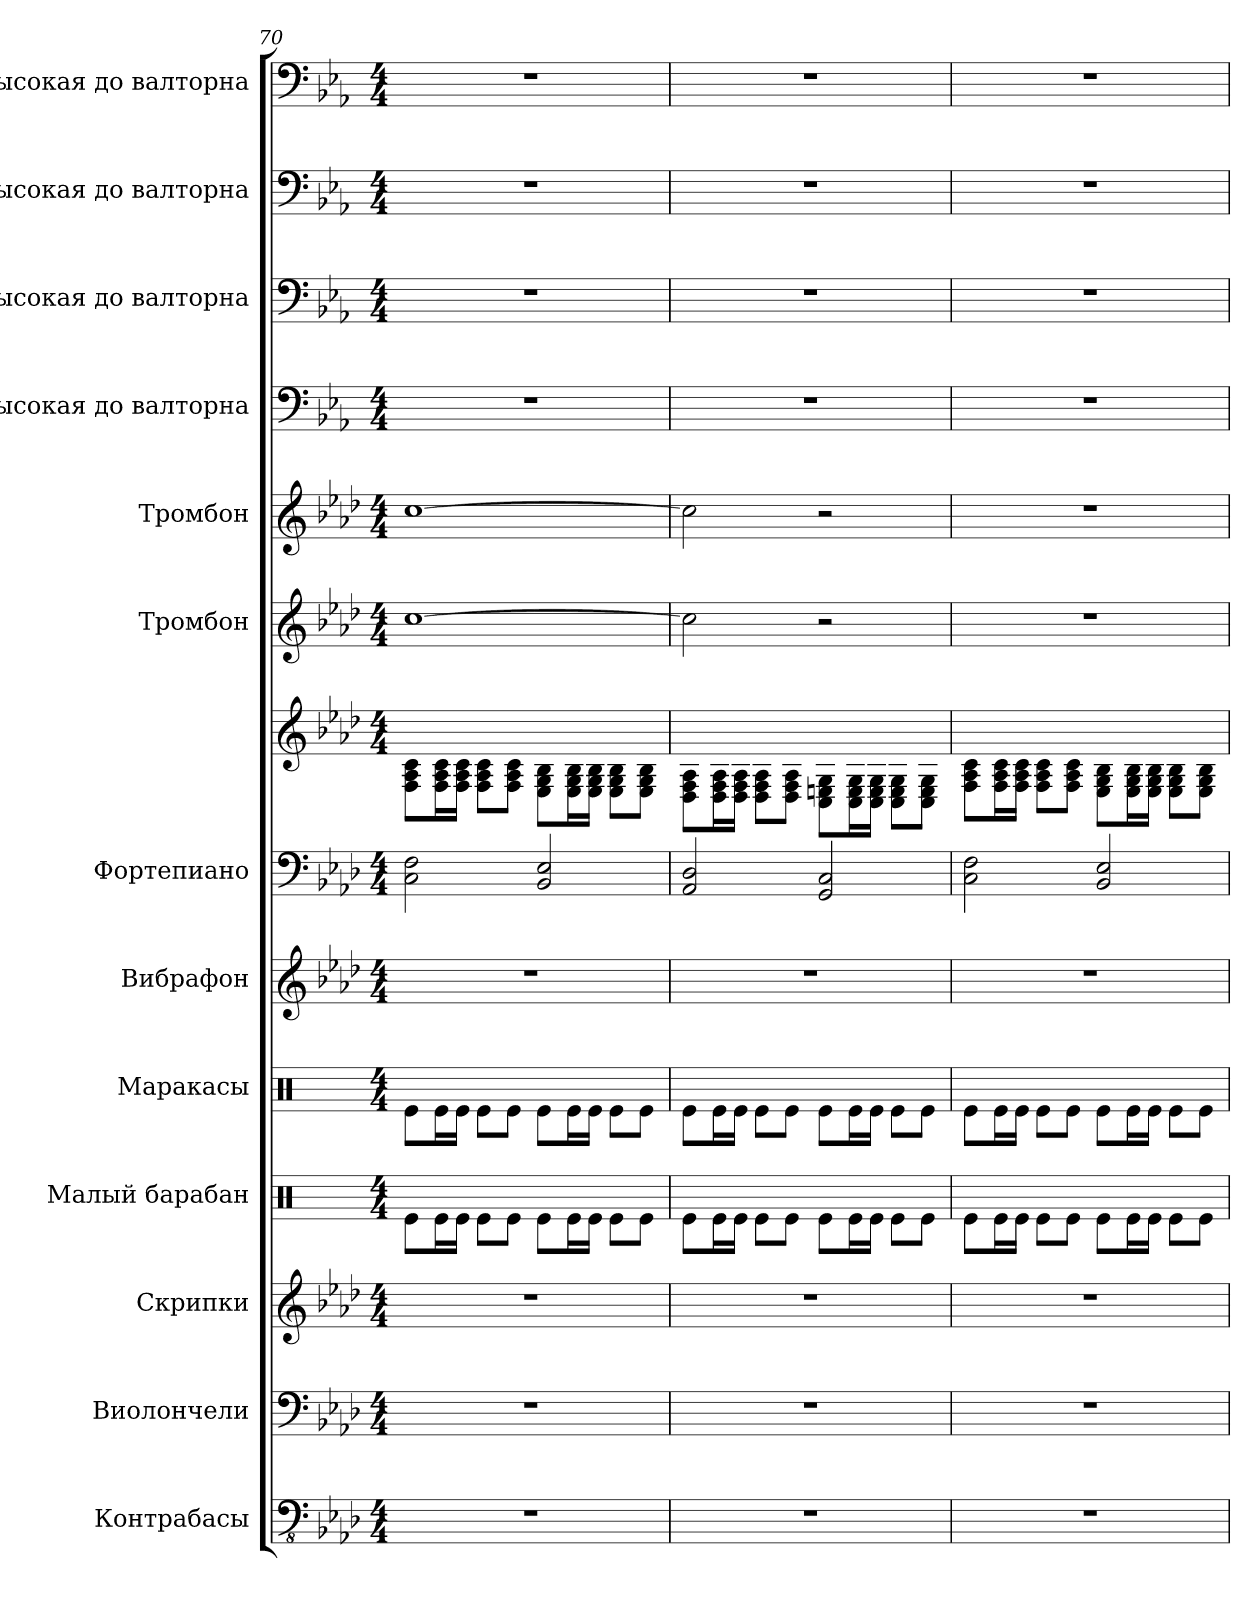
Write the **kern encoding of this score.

**kern	**kern	**kern	**kern	**kern	**kern	**kern	**kern	**kern	**kern	**kern	**kern	**kern	**kern
*part13	*part12	*part11	*part10	*part9	*part8	*part7	*part7	*part6	*part5	*part4	*part3	*part2	*part1
*staff14	*staff13	*staff12	*staff11	*staff10	*staff9	*staff8	*staff7	*staff6	*staff5	*staff4	*staff3	*staff2	*staff1
*I"Контрабасы	*I"Виолончели	*I"Скрипки	*I"Малый барабан	*I"Маракасы	*I"Вибрафон	*I"Фортепиано	*	*I"Тромбон	*I"Тромбон	*I"Высокая до валторна	*I"Высокая до валторна	*I"Высокая до валторна	*I"Высокая до валторна
*clefFv4	*clefF4	*clefG2	*clefX	*clefX	*clefG2	*clefF4	*clefG2	*clefG2	*clefG2	*clefF4	*clefF4	*clefF4	*clefF4
*	*	*	*	*	*	*	*	*	*	*ITrd4c7	*ITrd4c7	*ITrd4c7	*ITrd4c7
*k[b-e-a-d-]	*k[b-e-a-d-]	*k[b-e-a-d-]	*k[]	*k[]	*k[b-e-a-d-]	*k[b-e-a-d-]	*k[b-e-a-d-]	*k[b-e-a-d-]	*k[b-e-a-d-]	*k[b-e-a-d-]	*k[b-e-a-d-]	*k[b-e-a-d-]	*k[b-e-a-d-]
*M4/4	*M4/4	*M4/4	*M4/4	*M4/4	*M4/4	*M4/4	*M4/4	*M4/4	*M4/4	*M4/4	*M4/4	*M4/4	*M4/4
=70	=70	=70	=70	=70	=70	=70	=70	=70	=70	=70	=70	=70	=70
1r	1r	1r	8Re\L	8Re\L	1r	2C\ 2F\	8F\ 8A-\ 8c\L	[1cc	[1cc	1r	1r	1r	1r
.	.	.	16Re\L	16Re\L	.	.	16F\ 16A-\ 16c\L	.	.	.	.	.	.
.	.	.	16Re\JJ	16Re\JJ	.	.	16F\ 16A-\ 16c\JJ	.	.	.	.	.	.
.	.	.	8Re\L	8Re\L	.	.	8F\ 8A-\ 8c\L	.	.	.	.	.	.
.	.	.	8Re\J	8Re\J	.	.	8F\ 8A-\ 8c\J	.	.	.	.	.	.
.	.	.	8Re\L	8Re\L	.	2BB-/ 2E-/	8E-\ 8G\ 8B-\L	.	.	.	.	.	.
.	.	.	16Re\L	16Re\L	.	.	16E-\ 16G\ 16B-\L	.	.	.	.	.	.
.	.	.	16Re\JJ	16Re\JJ	.	.	16E-\ 16G\ 16B-\JJ	.	.	.	.	.	.
.	.	.	8Re\L	8Re\L	.	.	8E-\ 8G\ 8B-\L	.	.	.	.	.	.
.	.	.	8Re\J	8Re\J	.	.	8E-\ 8G\ 8B-\J	.	.	.	.	.	.
!!LO:PB:g=z
=71	=71	=71	=71	=71	=71	=71	=71	=71	=71	=71	=71	=71	=71
1r	1r	1r	8Re\L	8Re\L	1r	2AA-/ 2D-/	8D-\ 8F\ 8A-\L	2cc\]	2cc\]	1r	1r	1r	1r
.	.	.	16Re\L	16Re\L	.	.	16D-\ 16F\ 16A-\L	.	.	.	.	.	.
.	.	.	16Re\JJ	16Re\JJ	.	.	16D-\ 16F\ 16A-\JJ	.	.	.	.	.	.
.	.	.	8Re\L	8Re\L	.	.	8D-\ 8F\ 8A-\L	.	.	.	.	.	.
.	.	.	8Re\J	8Re\J	.	.	8D-\ 8F\ 8A-\J	.	.	.	.	.	.
.	.	.	8Re\L	8Re\L	.	2GG/ 2C/	8C\ 8En\ 8G\L	2r	2r	.	.	.	.
.	.	.	16Re\L	16Re\L	.	.	16C\ 16E\ 16G\L	.	.	.	.	.	.
.	.	.	16Re\JJ	16Re\JJ	.	.	16C\ 16E\ 16G\JJ	.	.	.	.	.	.
.	.	.	8Re\L	8Re\L	.	.	8C\ 8E\ 8G\L	.	.	.	.	.	.
.	.	.	8Re\J	8Re\J	.	.	8C\ 8E\ 8G\J	.	.	.	.	.	.
=72	=72	=72	=72	=72	=72	=72	=72	=72	=72	=72	=72	=72	=72
1r	1r	1r	8Re\L	8Re\L	1r	2C\ 2F\	8F\ 8A-\ 8c\L	1r	1r	1r	1r	1r	1r
.	.	.	16Re\L	16Re\L	.	.	16F\ 16A-\ 16c\L	.	.	.	.	.	.
.	.	.	16Re\JJ	16Re\JJ	.	.	16F\ 16A-\ 16c\JJ	.	.	.	.	.	.
.	.	.	8Re\L	8Re\L	.	.	8F\ 8A-\ 8c\L	.	.	.	.	.	.
.	.	.	8Re\J	8Re\J	.	.	8F\ 8A-\ 8c\J	.	.	.	.	.	.
.	.	.	8Re\L	8Re\L	.	2BB-/ 2E-/	8E-\ 8G\ 8B-\L	.	.	.	.	.	.
.	.	.	16Re\L	16Re\L	.	.	16E-\ 16G\ 16B-\L	.	.	.	.	.	.
.	.	.	16Re\JJ	16Re\JJ	.	.	16E-\ 16G\ 16B-\JJ	.	.	.	.	.	.
.	.	.	8Re\L	8Re\L	.	.	8E-\ 8G\ 8B-\L	.	.	.	.	.	.
.	.	.	8Re\J	8Re\J	.	.	8E-\ 8G\ 8B-\J	.	.	.	.	.	.
=	=	=	=	=	=	=	=	=	=	=	=	=	=
*-	*-	*-	*-	*-	*-	*-	*-	*-	*-	*-	*-	*-	*-
